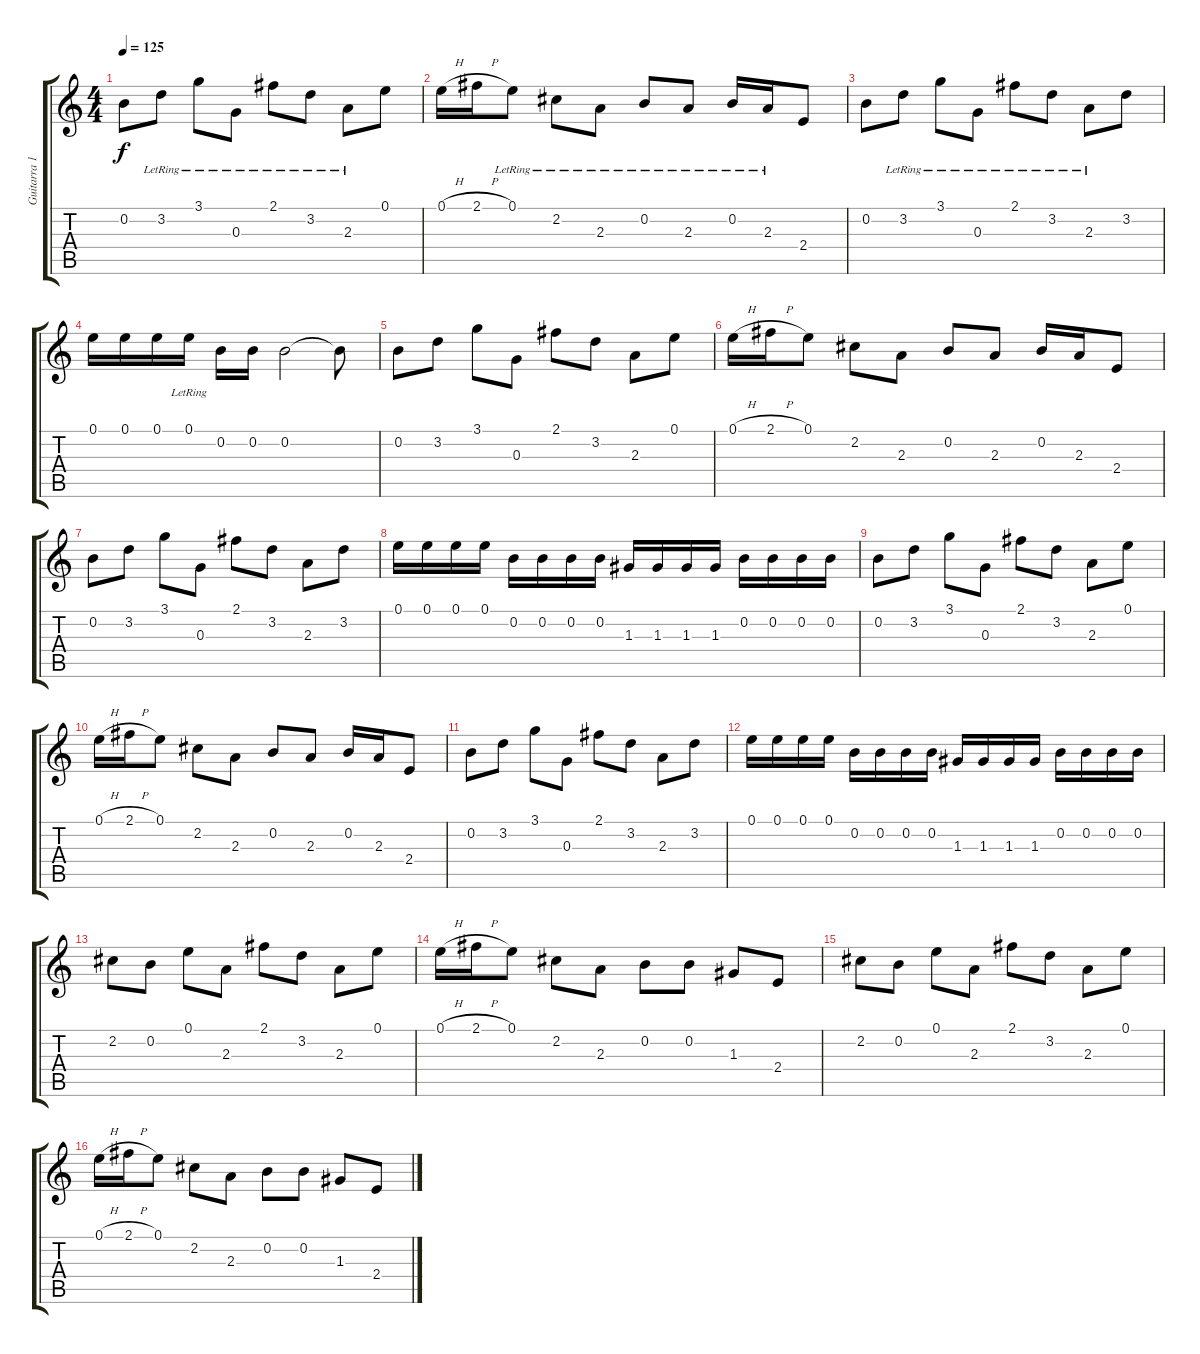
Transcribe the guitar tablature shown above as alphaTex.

\track ("Guitarra 1" "Guitarra 1") {instrument acousticguitarsteel}
\staff {score tabs}
\tuning (E4 B3 G3 D3 A2 E2) {hide}
\ts (4 4)
\tempo 125
\clef g2
\ks c
0.2.8{dy f instrument acousticguitarsteel} 3.2{lr}.8 3.1{lr}.8 0.3{lr}.8 2.1{lr}.8 3.2{lr}.8 2.3{lr}.8 0.1.8 |
0.1{h}.16 2.1{h}.16 0.1{lr}.8 2.2{lr}.8 2.3{lr}.8 0.2{lr}.8 2.3{lr}.8 0.2{lr}.16 2.3{lr}.16 2.4.8 |
0.2.8 3.2{lr}.8 3.1{lr}.8 0.3{lr}.8 2.1{lr}.8 3.2{lr}.8 2.3{lr}.8 3.2.8 |
0.1.16 0.1.16 0.1.16 0.1{lr}.16 0.2.16 0.2.16 0.2.2 0.2{t}.8 |
0.2.8{volume 10} 3.2.8 3.1.8 0.3.8 2.1.8 3.2.8 2.3.8 0.1.8 |
0.1{h}.16 2.1{h}.16 0.1.8 2.2.8 2.3.8 0.2.8 2.3.8 0.2.16 2.3.16 2.4.8 |
0.2.8 3.2.8 3.1.8 0.3.8 2.1.8 3.2.8 2.3.8 3.2.8 |
0.1.16 0.1.16 0.1.16 0.1.16 0.2.16 0.2.16 0.2.16 0.2.16 1.3.16 1.3.16 1.3.16 1.3.16 0.2.16 0.2.16 0.2.16 0.2.16 |
0.2.8{volume 10} 3.2.8 3.1.8 0.3.8 2.1.8 3.2.8 2.3.8 0.1.8 |
0.1{h}.16 2.1{h}.16 0.1.8 2.2.8 2.3.8 0.2.8 2.3.8 0.2.16 2.3.16 2.4.8 |
0.2.8 3.2.8 3.1.8 0.3.8 2.1.8 3.2.8 2.3.8 3.2.8 |
0.1.16 0.1.16 0.1.16 0.1.16 0.2.16 0.2.16 0.2.16 0.2.16 1.3.16 1.3.16 1.3.16 1.3.16 0.2.16 0.2.16 0.2.16 0.2.16 |
2.2.8{volume 10} 0.2.8 0.1.8 2.3.8 2.1.8 3.2.8 2.3.8 0.1.8 |
0.1{h}.16 2.1{h}.16 0.1.8 2.2.8 2.3.8 0.2.8 0.2.8 1.3.8 2.4.8 |
2.2.8{volume 10} 0.2.8 0.1.8 2.3.8 2.1.8 3.2.8 2.3.8 0.1.8 |
0.1{h}.16 2.1{h}.16 0.1.8 2.2.8 2.3.8 0.2.8 0.2.8 1.3.8 2.4.8
